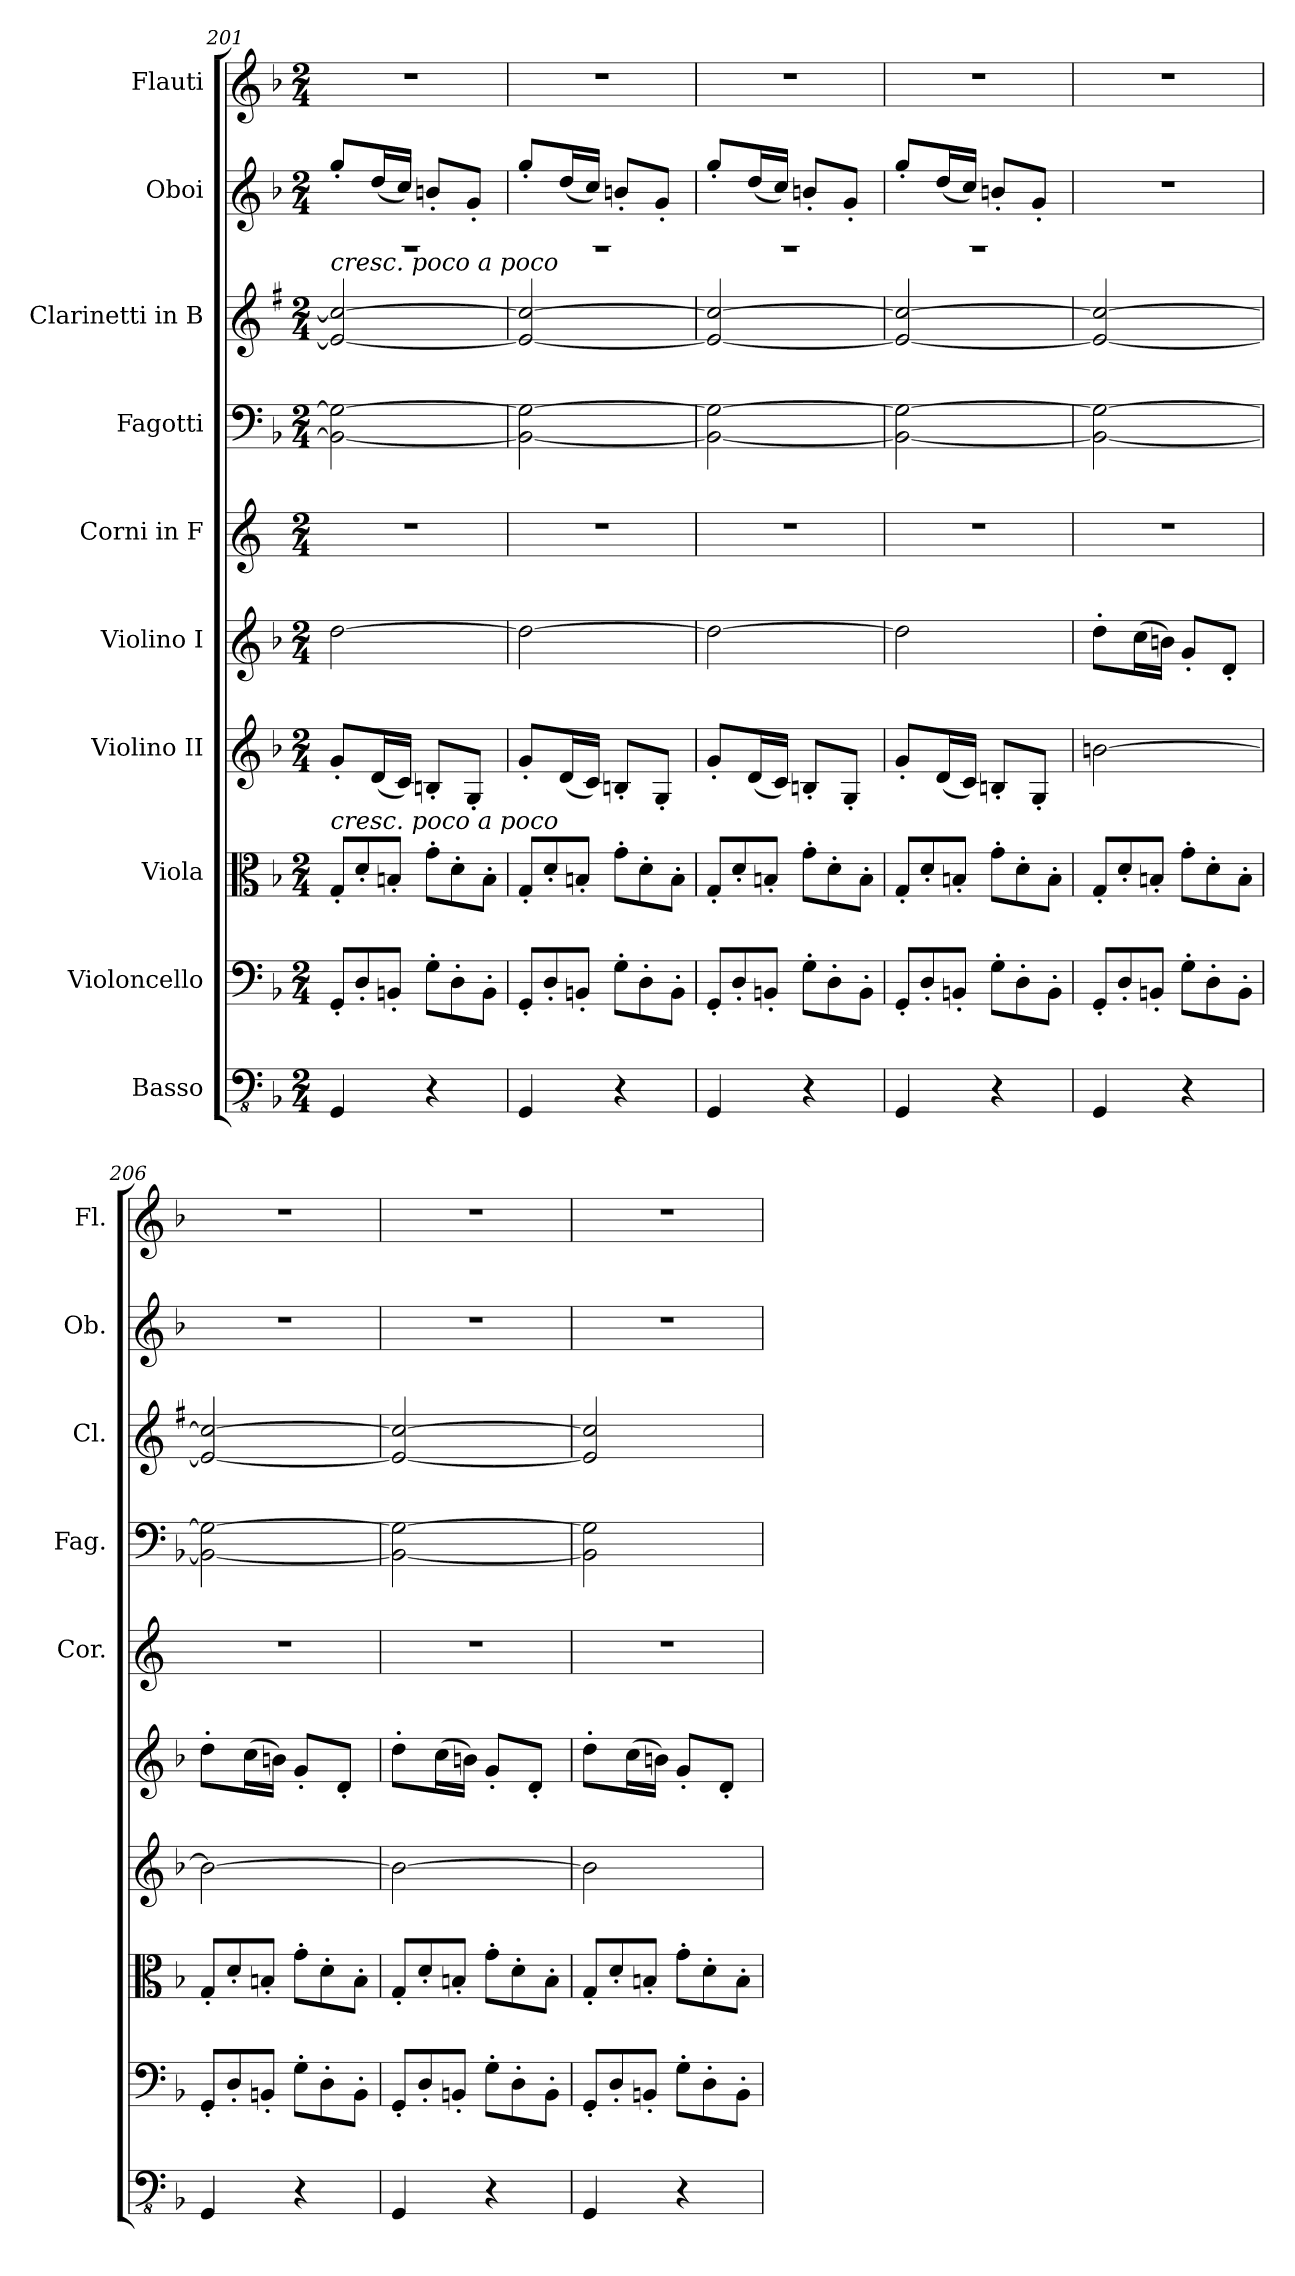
**kern	**kern	**kern	**kern	**kern	**kern	**kern	**kern	**kern	**kern
*part10	*part9	*part8	*part7	*part6	*part5	*part4	*part3	*part2	*part1
*staff10	*staff9	*staff8	*staff7	*staff6	*staff5	*staff4	*staff3	*staff2	*staff1
*I"Basso	*I"Violoncello	*I"Viola	*I"Violino II	*I"Violino I	*I"Corni in F	*I"Fagotti	*I"Clarinetti in B	*I"Oboi	*I"Flauti
*	*	*	*	*	*I'Cor.	*I'Fag.	*I'Cl.	*I'Ob.	*I'Fl.
!!LO:PB:g=z
*clefFv4	*clefF4	*clefC3	*clefG2	*clefG2	*clefG2	*clefF4	*clefG2	*clefG2	*clefG2
*	*	*	*	*	*ITrd4c7	*	*ITrd1c2	*	*
*k[b-]	*k[b-]	*k[b-]	*k[b-]	*k[b-]	*k[b-]	*k[b-]	*k[b-]	*k[b-]	*k[b-]
*M2/4	*M2/4	*M2/4	*M2/4	*M2/4	*M2/4	*M2/4	*M2/4	*M2/4	*M2/4
*	*Xtuplet	*Xtuplet	*	*	*	*	*	*	*
=201	=201	=201	=201	=201	=201	=201	=201	=201	=201
*	*	*	*	*	*	*	*	*^	*
!	!	!	!	!	!	!	!	!LO:TX:b:i:t=cresc. poco a poco	!	!
!	!	!	!LO:TX:b:i:t=cresc. poco a poco	!	!	!	!	!	!	!
4GGG/	12GG'/L	12G'/L	8g'/L	[2dd\	2r	2BB\_ 2G\_	2d/_ 2b/_	2rF	8gg'/L	2r
.	12D'/	12d'/	.	.	.	.	.	.	.	.
.	.	.	(16d/L	.	.	.	.	.	(16dd/L	.
.	12BBn'/J	12Bn'/J	.	.	.	.	.	.	.	.
.	.	.	16c/JJ)	.	.	.	.	.	16cc/JJ)	.
4r	12G'\L	12g'\L	8Bn'/L	.	.	.	.	.	8bn'/L	.
.	12D'\	12d'\	.	.	.	.	.	.	.	.
.	.	.	8G'/J	.	.	.	.	.	8g'/J	.
.	12BB'\J	12B'\J	.	.	.	.	.	.	.	.
=202	=202	=202	=202	=202	=202	=202	=202	=202	=202	=202
4GGG/	12GG'/L	12G'/L	8g'/L	2dd\_	2r	2BB\_ 2G\_	2d/_ 2b/_	2rF	8gg'/L	2r
.	12D'/	12d'/	.	.	.	.	.	.	.	.
.	.	.	(16d/L	.	.	.	.	.	(16dd/L	.
.	12BBn'/J	12Bn'/J	.	.	.	.	.	.	.	.
.	.	.	16c/JJ)	.	.	.	.	.	16cc/JJ)	.
4r	12G'\L	12g'\L	8Bn'/L	.	.	.	.	.	8bn'/L	.
.	12D'\	12d'\	.	.	.	.	.	.	.	.
.	.	.	8G'/J	.	.	.	.	.	8g'/J	.
.	12BB'\J	12B'\J	.	.	.	.	.	.	.	.
=203	=203	=203	=203	=203	=203	=203	=203	=203	=203	=203
4GGG/	12GG'/L	12G'/L	8g'/L	2dd\_	2r	2BB\_ 2G\_	2d/_ 2b/_	2rF	8gg'/L	2r
.	12D'/	12d'/	.	.	.	.	.	.	.	.
.	.	.	(16d/L	.	.	.	.	.	(16dd/L	.
.	12BBn'/J	12Bn'/J	.	.	.	.	.	.	.	.
.	.	.	16c/JJ)	.	.	.	.	.	16cc/JJ)	.
4r	12G'\L	12g'\L	8Bn'/L	.	.	.	.	.	8bn'/L	.
.	12D'\	12d'\	.	.	.	.	.	.	.	.
.	.	.	8G'/J	.	.	.	.	.	8g'/J	.
.	12BB'\J	12B'\J	.	.	.	.	.	.	.	.
=204	=204	=204	=204	=204	=204	=204	=204	=204	=204	=204
4GGG/	12GG'/L	12G'/L	8g'/L	2dd\]	2r	2BB\_ 2G\_	2d/_ 2b/_	2rF	8gg'/L	2r
.	12D'/	12d'/	.	.	.	.	.	.	.	.
.	.	.	(16d/L	.	.	.	.	.	(16dd/L	.
.	12BBn'/J	12Bn'/J	.	.	.	.	.	.	.	.
.	.	.	16c/JJ)	.	.	.	.	.	16cc/JJ)	.
4r	12G'\L	12g'\L	8Bn'/L	.	.	.	.	.	8bn'/L	.
.	12D'\	12d'\	.	.	.	.	.	.	.	.
.	.	.	8G'/J	.	.	.	.	.	8g'/J	.
.	12BB'\J	12B'\J	.	.	.	.	.	.	.	.
*	*	*	*	*	*	*	*	*v	*v	*
=205	=205	=205	=205	=205	=205	=205	=205	=205	=205
4GGG/	12GG'/L	12G'/L	[2bn\	8dd'\L	2r	2BB\_ 2G\_	2d/_ 2b/_	2r	2r
.	12D'/	12d'/	.	.	.	.	.	.	.
.	.	.	.	(16cc\L	.	.	.	.	.
.	12BBn'/J	12Bn'/J	.	.	.	.	.	.	.
.	.	.	.	16bn\JJ)	.	.	.	.	.
4r	12G'\L	12g'\L	.	8g'/L	.	.	.	.	.
.	12D'\	12d'\	.	.	.	.	.	.	.
.	.	.	.	8d'/J	.	.	.	.	.
.	12BB'\J	12B'\J	.	.	.	.	.	.	.
=206	=206	=206	=206	=206	=206	=206	=206	=206	=206
4GGG/	12GG'/L	12G'/L	2b\_	8dd'\L	2r	2BB\_ 2G\_	2d/_ 2b/_	2r	2r
.	12D'/	12d'/	.	.	.	.	.	.	.
.	.	.	.	(16cc\L	.	.	.	.	.
.	12BBn'/J	12Bn'/J	.	.	.	.	.	.	.
.	.	.	.	16bn\JJ)	.	.	.	.	.
4r	12G'\L	12g'\L	.	8g'/L	.	.	.	.	.
.	12D'\	12d'\	.	.	.	.	.	.	.
.	.	.	.	8d'/J	.	.	.	.	.
.	12BB'\J	12B'\J	.	.	.	.	.	.	.
=207	=207	=207	=207	=207	=207	=207	=207	=207	=207
4GGG/	12GG'/L	12G'/L	2b\_	8dd'\L	2r	2BB\_ 2G\_	2d/_ 2b/_	2r	2r
.	12D'/	12d'/	.	.	.	.	.	.	.
.	.	.	.	(16cc\L	.	.	.	.	.
.	12BBn'/J	12Bn'/J	.	.	.	.	.	.	.
.	.	.	.	16bn\JJ)	.	.	.	.	.
4r	12G'\L	12g'\L	.	8g'/L	.	.	.	.	.
.	12D'\	12d'\	.	.	.	.	.	.	.
.	.	.	.	8d'/J	.	.	.	.	.
.	12BB'\J	12B'\J	.	.	.	.	.	.	.
=208	=208	=208	=208	=208	=208	=208	=208	=208	=208
4GGG/	12GG'/L	12G'/L	2b\]	8dd'\L	2r	2BB\] 2G\]	2d/] 2b/]	2r	2r
.	12D'/	12d'/	.	.	.	.	.	.	.
.	.	.	.	(16cc\L	.	.	.	.	.
.	12BBn'/J	12Bn'/J	.	.	.	.	.	.	.
.	.	.	.	16bn\JJ)	.	.	.	.	.
4r	12G'\L	12g'\L	.	8g'/L	.	.	.	.	.
.	12D'\	12d'\	.	.	.	.	.	.	.
.	.	.	.	8d'/J	.	.	.	.	.
.	12BB'\J	12B'\J	.	.	.	.	.	.	.
=	=	=	=	=	=	=	=	=	=
*-	*-	*-	*-	*-	*-	*-	*-	*-	*-
